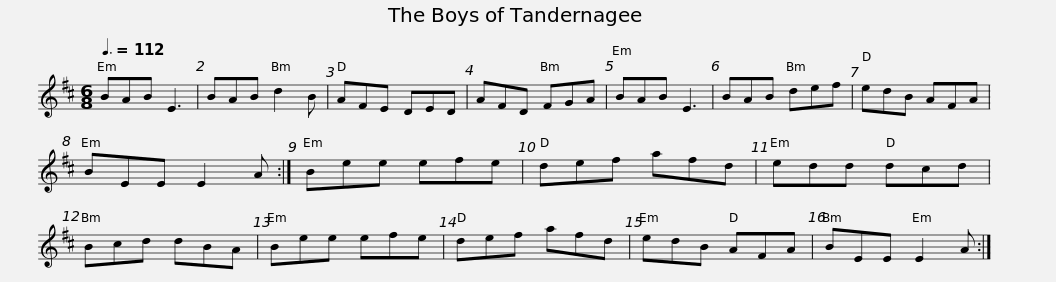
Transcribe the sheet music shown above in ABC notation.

X:1
L:1/8
Q:3/8=112
M:6/8
I:linebreak $
K:D
V:1 treble
V:1
 BAB E3 | BAB d2 B | AFE DED | AFD FGA | BAB E3 | %5
 BAB def | edB AFA | BEE E2 A :|$ Bee efe | def afd | %10
 edd dcd | Bcd dBA | Bee efe | def afd | edB AFA |$ %15
 BEE E2 A :| %16
